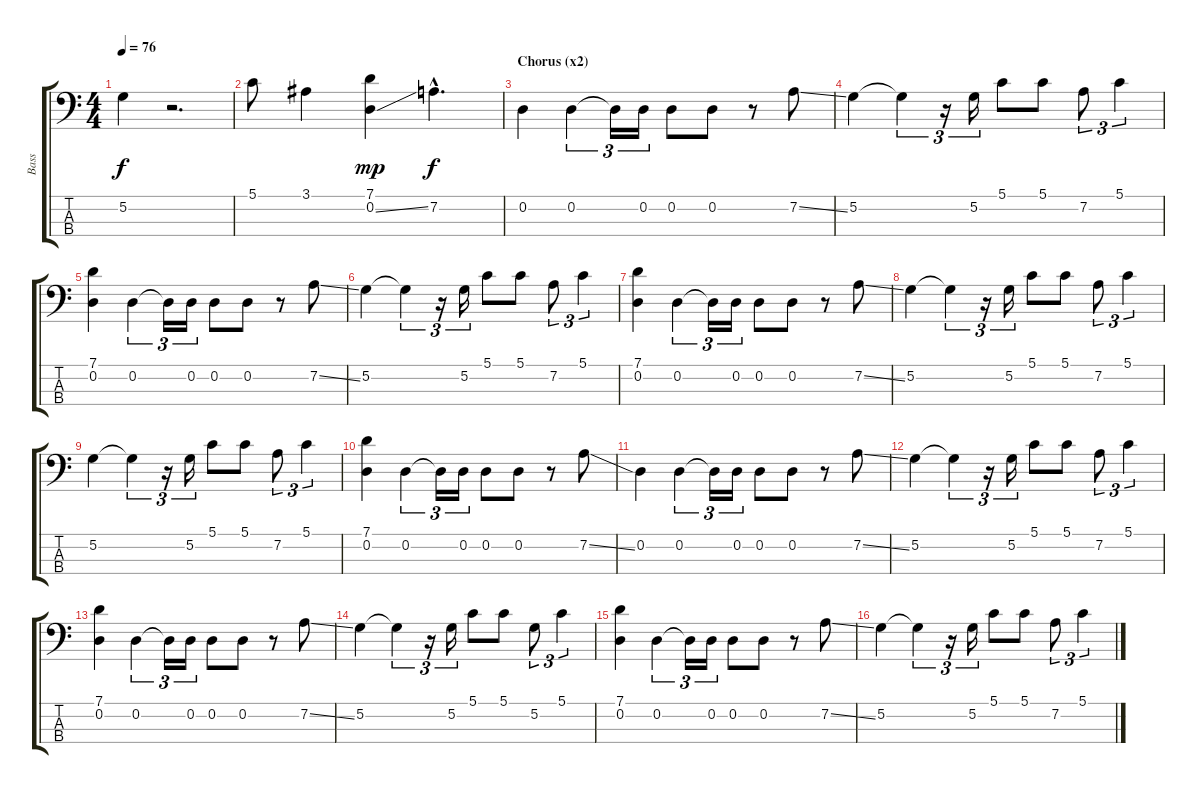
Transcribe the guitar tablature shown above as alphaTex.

\track ("Bass" "Bass") {instrument electricbassfinger}
\staff {score tabs}
\tuning (G2 D2 A1 E1) {hide}
\ts (4 4)
\tempo 76
\clef f4
\ks c
5.2.4{dy f} r.2{d} |
5.1.8 3.1.4 (7.1 0.2{ss}).4{dy mp} 7.2{hac}.4{d dy f} |
\section ("" "Chorus (x2)")
0.2.4 0.2.4{tu (3 2)} 0.2{t}.16{tu (3 2)} 0.2.16{tu (3 2)} 0.2.8 0.2.8 r.8 7.2{ss}.8 |
5.2.4 5.2{t}.4{tu (3 2)} r.16{tu (3 2)} 5.2.16{tu (3 2)} 5.1.8 5.1.8 7.2.8{tu (3 2)} 5.1.4{tu (3 2)} |
(7.1 0.2).4 0.2.4{tu (3 2)} 0.2{t}.16{tu (3 2)} 0.2.16{tu (3 2)} 0.2.8 0.2.8 r.8 7.2{ss}.8 |
5.2.4 5.2{t}.4{tu (3 2)} r.16{tu (3 2)} 5.2.16{tu (3 2)} 5.1.8 5.1.8 7.2.8{tu (3 2)} 5.1.4{tu (3 2)} |
(7.1 0.2).4 0.2.4{tu (3 2)} 0.2{t}.16{tu (3 2)} 0.2.16{tu (3 2)} 0.2.8 0.2.8 r.8 7.2{ss}.8 |
5.2.4 5.2{t}.4{tu (3 2)} r.16{tu (3 2)} 5.2.16{tu (3 2)} 5.1.8 5.1.8 7.2.8{tu (3 2)} 5.1.4{tu (3 2)} |
5.2.4 5.2{t}.4{tu (3 2)} r.16{tu (3 2)} 5.2.16{tu (3 2)} 5.1.8 5.1.8 7.2.8{tu (3 2)} 5.1.4{tu (3 2)} |
(7.1 0.2).4 0.2.4{tu (3 2)} 0.2{t}.16{tu (3 2)} 0.2.16{tu (3 2)} 0.2.8 0.2.8 r.8 7.2{ss}.8 |
0.2.4 0.2.4{tu (3 2)} 0.2{t}.16{tu (3 2)} 0.2.16{tu (3 2)} 0.2.8 0.2.8 r.8 7.2{ss}.8 |
5.2.4 5.2{t}.4{tu (3 2)} r.16{tu (3 2)} 5.2.16{tu (3 2)} 5.1.8 5.1.8 7.2.8{tu (3 2)} 5.1.4{tu (3 2)} |
(7.1 0.2).4 0.2.4{tu (3 2)} 0.2{t}.16{tu (3 2)} 0.2.16{tu (3 2)} 0.2.8 0.2.8 r.8 7.2{ss}.8 |
5.2.4 5.2{t}.4{tu (3 2)} r.16{tu (3 2)} 5.2.16{tu (3 2)} 5.1.8 5.1.8 5.2.8{tu (3 2)} 5.1.4{tu (3 2)} |
(7.1 0.2).4 0.2.4{tu (3 2)} 0.2{t}.16{tu (3 2)} 0.2.16{tu (3 2)} 0.2.8 0.2.8 r.8 7.2{ss}.8 |
5.2.4 5.2{t}.4{tu (3 2)} r.16{tu (3 2)} 5.2.16{tu (3 2)} 5.1.8 5.1.8 7.2.8{tu (3 2)} 5.1.4{tu (3 2)}
